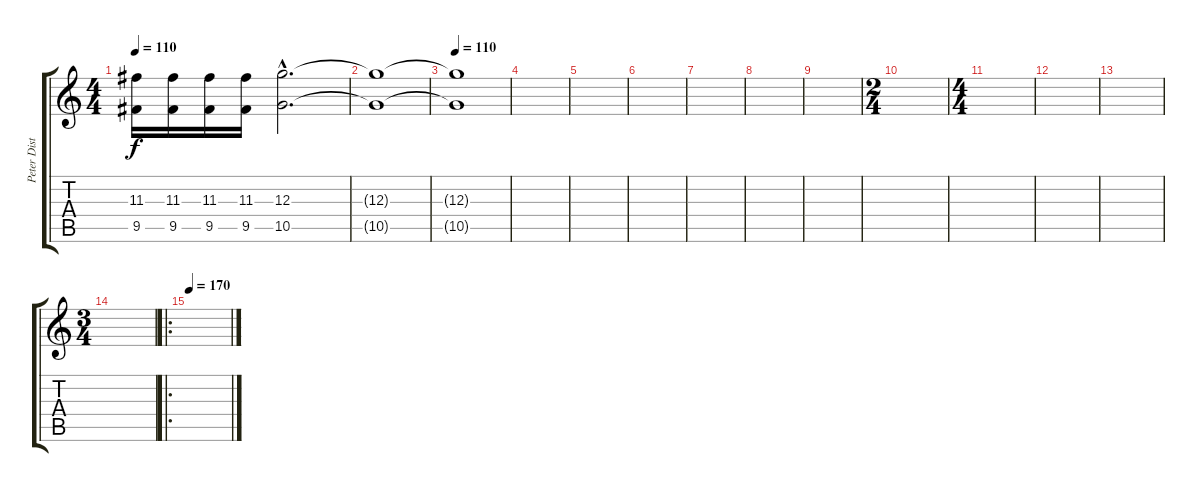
\track ("Peter Distortion" "Peter Dist") {instrument distortionguitar}
\staff {score tabs}
\tuning (E4 B3 G3 D3 A2 E2) {hide}
\ts (4 4)
\tempo 110
\clef g2
\ks c
(11.3 9.5).16{dy f} (11.3 9.5).16 (11.3 9.5).16 (11.3 9.5).16 (12.3{hac} 10.5{hac}).2{d volume 0} |
(12.3{t} 10.5{t}).1 |
\tempo 110
(12.3{t} 10.5{t}).1 |
|
|
|
|
|
|
\ts (2 4)
|
\ts (4 4)
|
|
|
\ts (3 4)
|
\ro
\tempo 170
